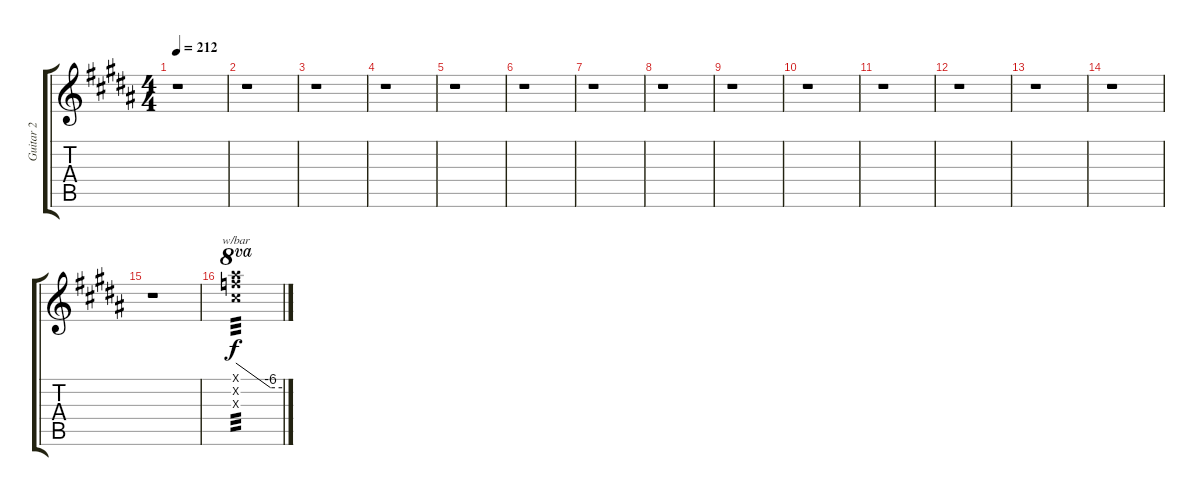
\track ("Guitar 2" "Guitar 2") {instrument distortionguitar}
\staff {score tabs}
\tuning (E4 B3 G3 D3 A2 E2) {hide}
\ts (4 4)
\tempo 212
\clef g2
\ks b
r.1{dy f instrument distortionguitar} |
\ks g#minor
r.1 |
r.1 |
r.1 |
\ks b
r.1 |
\ks g#minor
r.1 |
r.1 |
r.1 |
\ks b
r.1 |
\ks g#minor
r.1 |
r.1 |
r.1 |
\ks b
r.1 |
\ks g#minor
r.1 |
r.1 |
(18.1{x} 18.2{x} 18.3{x}).1{tbe (custom default 0 0 45 -24 60 -24) ot 8va tp 3}
